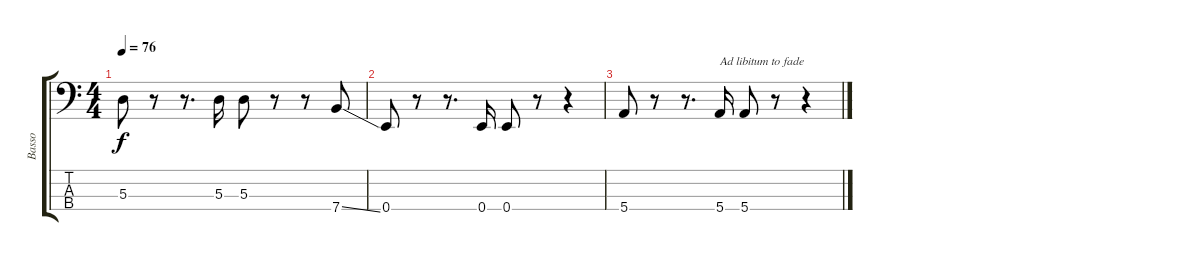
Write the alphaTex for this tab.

\track ("Basso" "Basso") {instrument electricbassfinger}
\staff {score tabs}
\tuning (G2 D2 A1 E1) {hide}
\ts (4 4)
\tempo 76
\clef f4
\ks c
5.3.8{dy f instrument electricbassfinger} r.8 r.8{d} 5.3.16 5.3.8 r.8 r.8 7.4{ss}.8 |
0.4.8 r.8 r.8{d} 0.4.16 0.4.8 r.8 r.4 |
5.4.8 r.8 r.8{d} 5.4.16{txt "Ad libitum to fade"} 5.4.8 r.8 r.4
